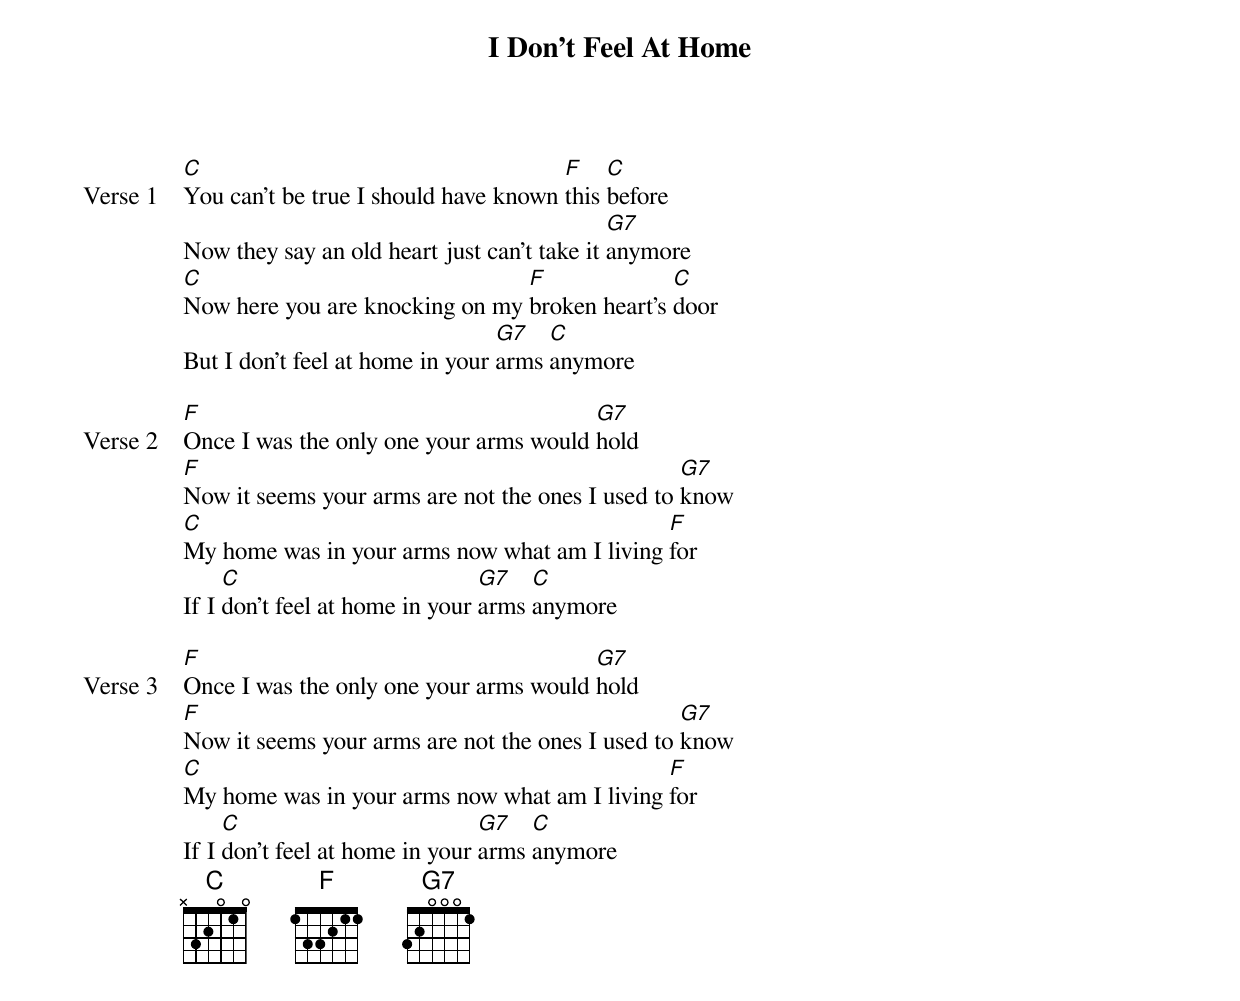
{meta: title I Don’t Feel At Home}
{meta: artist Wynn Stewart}

{start_of_verse: Verse 1}
[C]You can’t be true I should have known [F]this [C]before
Now they say an old heart just can’t take it [G7]anymore
[C]Now here you are knocking on my [F]broken heart’s [C]door
But I don’t feel at home in your [G7]arms [C]anymore
{end_of_verse}

{start_of_verse: Verse 2}
[F]Once I was the only one your arms would [G7]hold
[F]Now it seems your arms are not the ones I used to [G7]know
[C]My home was in your arms now what am I living [F]for
If I [C]don’t feel at home in your [G7]arms [C]anymore
{end_of_verse}

{start_of_verse: Verse 3}
[F]Once I was the only one your arms would [G7]hold
[F]Now it seems your arms are not the ones I used to [G7]know
[C]My home was in your arms now what am I living [F]for
If I [C]don’t feel at home in your [G7]arms [C]anymore
{end_of_verse}
